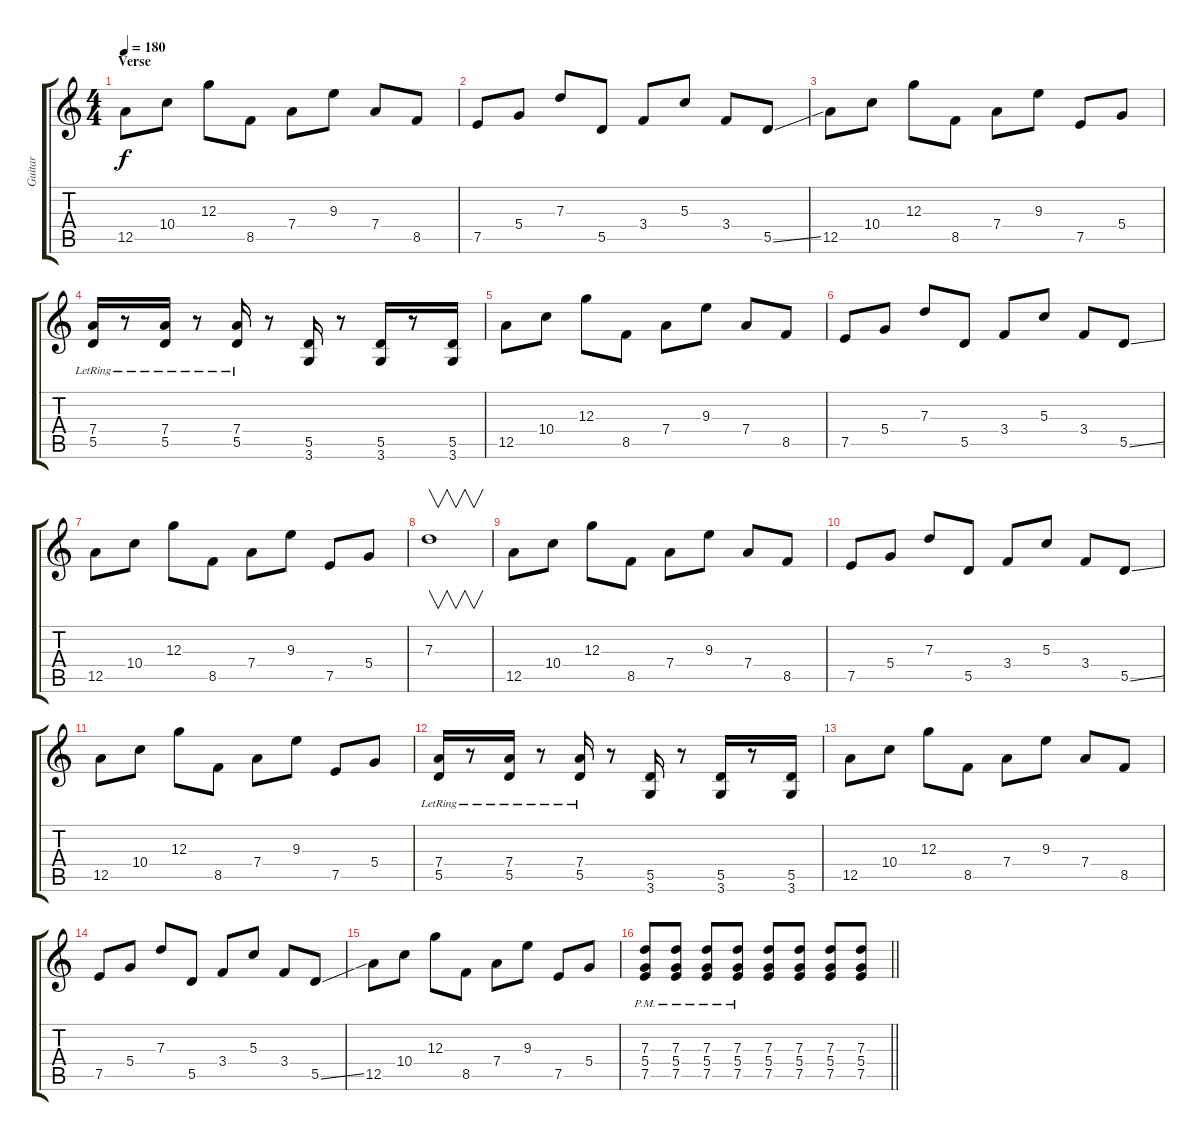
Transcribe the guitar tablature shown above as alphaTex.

\track ("Guitar" "Guitar") {instrument distortionguitar}
\staff {score tabs}
\tuning (E4 B3 G3 D3 A2 E2) {hide}
\ts (4 4)
\section ("" "Verse")
\tempo 180
\clef g2
\ks c
12.5.8{dy f} 10.4.8 12.3.8 8.5.8 7.4.8 9.3.8 7.4.8 8.5.8 |
7.5.8 5.4.8 7.3.8 5.5.8 3.4.8 5.3.8 3.4.8 5.5{ss}.8 |
12.5.8 10.4.8 12.3.8 8.5.8 7.4.8 9.3.8 7.5.8 5.4.8 |
(7.4{lr} 5.5{lr}).16 r.8 (7.4{lr} 5.5{lr}).16 r.8 (7.4{lr} 5.5{lr}).16 r.8 (5.5 3.6).16 r.8 (5.5 3.6).16 r.8 (5.5 3.6).16 |
12.5.8 10.4.8 12.3.8 8.5.8 7.4.8 9.3.8 7.4.8 8.5.8 |
7.5.8 5.4.8 7.3.8 5.5.8 3.4.8 5.3.8 3.4.8 5.5{ss}.8 |
12.5.8 10.4.8 12.3.8 8.5.8 7.4.8 9.3.8 7.5.8 5.4.8 |
7.3.1{v} |
12.5.8 10.4.8 12.3.8 8.5.8 7.4.8 9.3.8 7.4.8 8.5.8 |
7.5.8 5.4.8 7.3.8 5.5.8 3.4.8 5.3.8 3.4.8 5.5{ss}.8 |
12.5.8 10.4.8 12.3.8 8.5.8 7.4.8 9.3.8 7.5.8 5.4.8 |
(7.4{lr} 5.5{lr}).16 r.8 (7.4{lr} 5.5{lr}).16 r.8 (7.4{lr} 5.5{lr}).16 r.8 (5.5 3.6).16 r.8 (5.5 3.6).16 r.8 (5.5 3.6).16 |
12.5.8 10.4.8 12.3.8 8.5.8 7.4.8 9.3.8 7.4.8 8.5.8 |
7.5.8 5.4.8 7.3.8 5.5.8 3.4.8 5.3.8 3.4.8 5.5{ss}.8 |
12.5.8 10.4.8 12.3.8 8.5.8 7.4.8 9.3.8 7.5.8 5.4.8 |
\barLineRight lightlight
(7.3{pm} 5.4{pm} 7.5{pm}).8 (7.3{pm} 5.4{pm} 7.5{pm}).8 (7.3{pm} 5.4{pm} 7.5{pm}).8 (7.3{pm} 5.4{pm} 7.5{pm}).8 (7.3 5.4 7.5).8 (7.3 5.4 7.5).8 (7.3 5.4 7.5).8 (7.3 5.4 7.5).8
